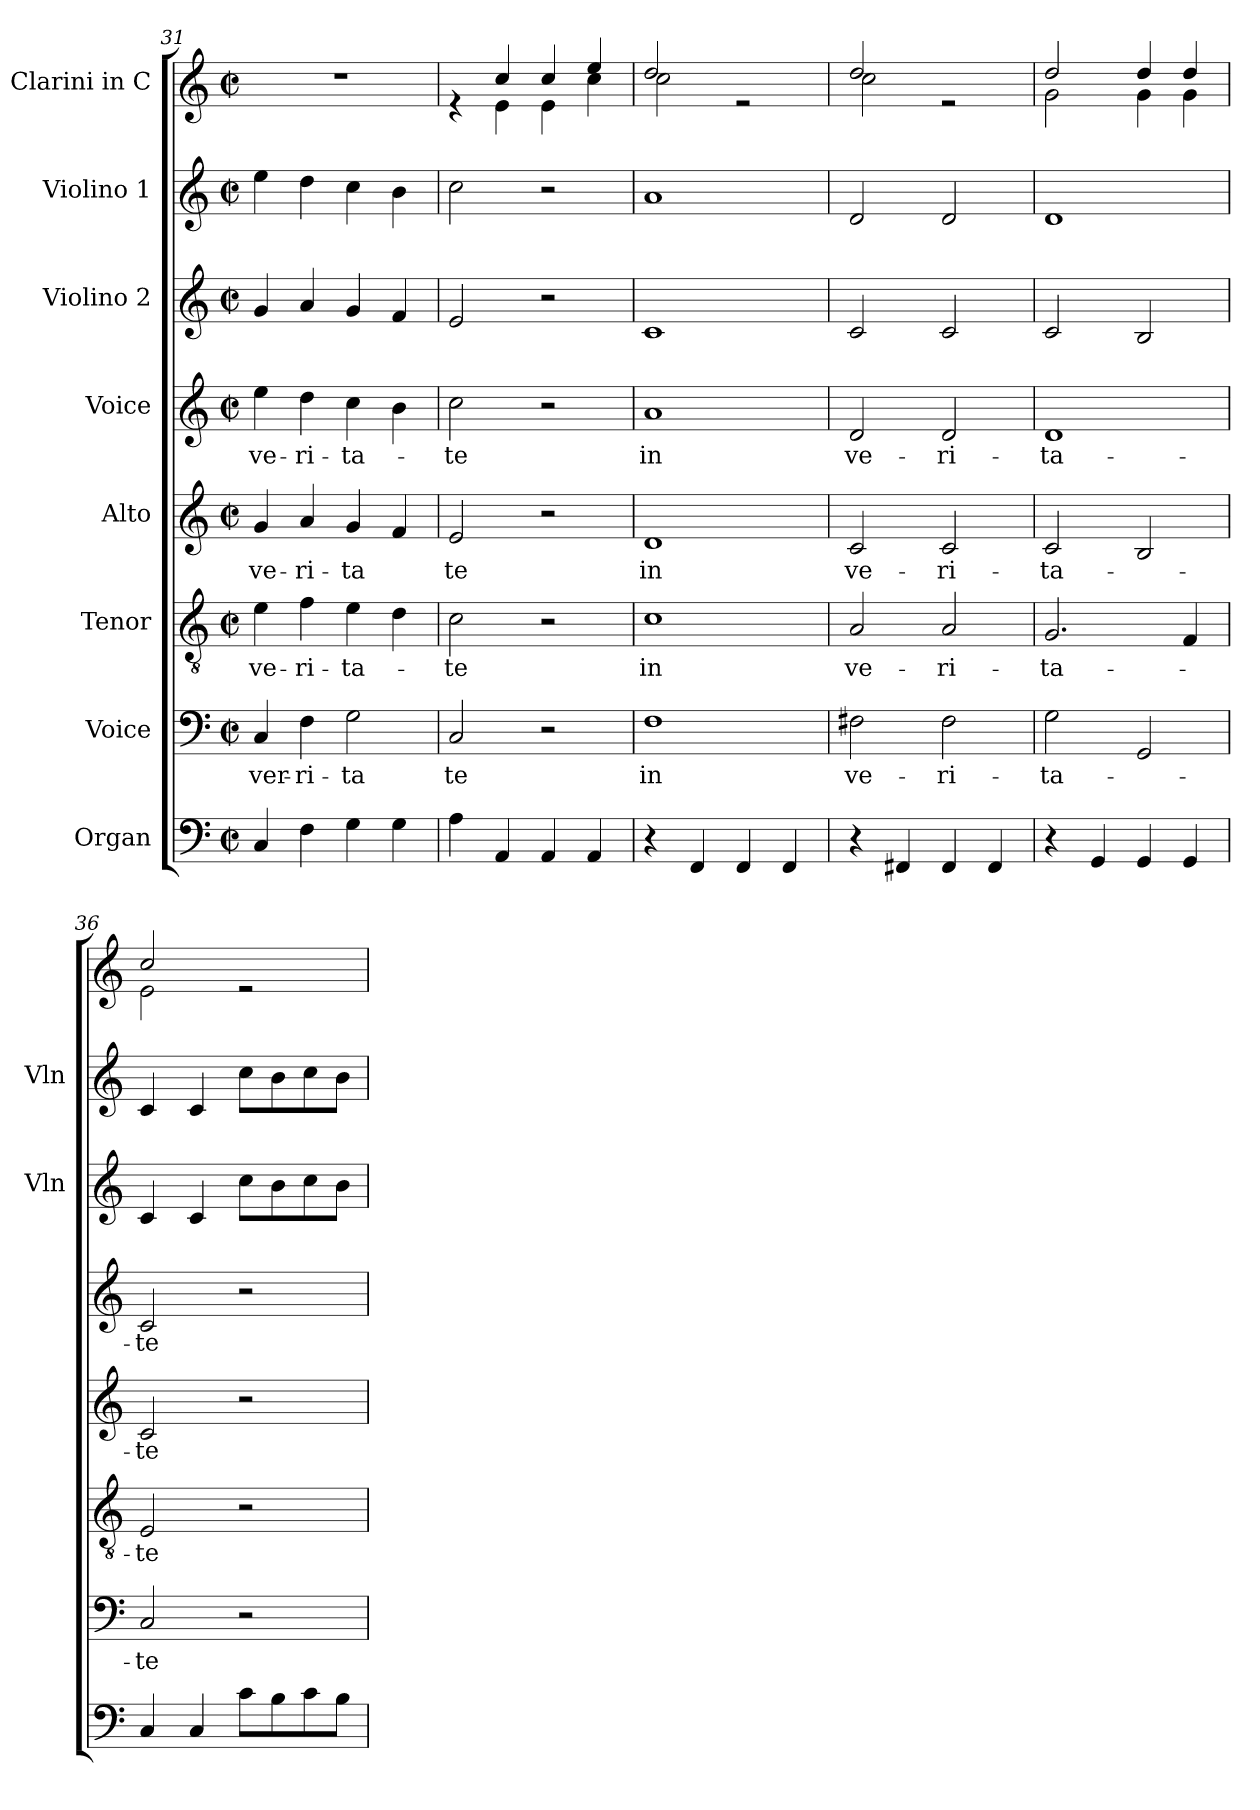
**kern	**kern	**text	**kern	**text	**kern	**text	**kern	**text	**kern	**kern	**kern
*part8	*part7	*part7	*part6	*part6	*part5	*part5	*part4	*part4	*part3	*part2	*part1
*staff8	*staff7	*staff7	*staff6	*staff6	*staff5	*staff5	*staff4	*staff4	*staff3	*staff2	*staff1
*I"Organ	*I"Voice	*	*I"Tenor	*	*I"Alto	*	*I"Voice	*	*I"Violino 2	*I"Violino 1	*I"Clarini  in C
*	*	*	*	*	*	*	*	*	*I'Vln	*I'Vln	*
*clefF4	*clefF4	*	*clefGv2	*	*clefG2	*	*clefG2	*	*clefG2	*clefG2	*clefG2
*k[]	*k[]	*	*k[]	*	*k[]	*	*k[]	*	*k[]	*k[]	*k[]
*M2/2	*M2/2	*	*M2/2	*	*M2/2	*	*M2/2	*	*M2/2	*M2/2	*M2/2
*met(c|)	*met(c|)	*	*met(c|)	*	*met(c|)	*	*met(c|)	*	*met(c|)	*met(c|)	*met(c|)
=31	=31	=31	=31	=31	=31	=31	=31	=31	=31	=31	=31
!	!	!LO:LY:b	!	!LO:LY:b	!	!LO:LY:b	!	!LO:LY:b	!	!	!
4C/	4C/	ver-	4e\	ve-	4g/	ve-	4ee\	ve-	4g/	4ee\	1r
!	!	!LO:LY:b	!	!LO:LY:b	!	!LO:LY:b	!	!LO:LY:b	!	!	!
4F\	4F\	-ri-	4f\	-ri-	4a/	-ri-	4dd\	-ri-	4a/	4dd\	.
!	!	!LO:LY:b	!	!LO:LY:b	!	!LO:LY:b	!	!LO:LY:b	!	!	!
4G\	2G\	-ta	4e\	-ta-	4g/	-ta	4cc\	-ta-	4g/	4cc\	.
4G\	.	.	4d\	.	4f/	.	4b\	.	4f/	4b\	.
!!LO:PB:g=z
=32	=32	=32	=32	=32	=32	=32	=32	=32	=32	=32	=32
!	!	!LO:LY:b	!	!LO:LY:b	!	!LO:LY:b	!	!LO:LY:b	!	!	!
*	*	*	*	*	*	*	*	*	*	*	*^
4A\	2C/	te	2c\	te	2e/	te	2cc\	-te	2e/	2cc\	4re	4ryy
4AA/	.	.	.	.	.	.	.	.	.	.	4cc/	4e\
4AA/	2r	.	2r	.	2r	.	2r	.	2r	2r	4cc/	4e\
4AA/	.	.	.	.	.	.	.	.	.	.	4ee/	4cc\
=33	=33	=33	=33	=33	=33	=33	=33	=33	=33	=33	=33	=33
!	!	!LO:LY:b	!	!LO:LY:b	!	!LO:LY:b	!	!LO:LY:b	!	!	!	!
4r	1F	in	1c	in	1d	in	1a	in	1c	1a	2dd/	2cc\
4FF/	.	.	.	.	.	.	.	.	.	.	.	.
4FF/	.	.	.	.	.	.	.	.	.	.	2re	2ryy
4FF/	.	.	.	.	.	.	.	.	.	.	.	.
=34	=34	=34	=34	=34	=34	=34	=34	=34	=34	=34	=34	=34
!	!	!LO:LY:b	!	!LO:LY:b	!	!LO:LY:b	!	!LO:LY:b	!	!	!	!
4r	2F#X\	ve-	2A/	ve-	2c/	ve-	2d/	ve-	2c/	2d/	2dd/	2cc\
4FF#X/	.	.	.	.	.	.	.	.	.	.	.	.
!	!	!LO:LY:b	!	!LO:LY:b	!	!LO:LY:b	!	!LO:LY:b	!	!	!	!
4FF#/	2F#\	-ri-	2A/	-ri-	2c/	-ri-	2d/	-ri-	2c/	2d/	2re	2ryy
4FF#/	.	.	.	.	.	.	.	.	.	.	.	.
=35	=35	=35	=35	=35	=35	=35	=35	=35	=35	=35	=35	=35
!	!	!LO:LY:b	!	!LO:LY:b	!	!LO:LY:b	!	!LO:LY:b	!	!	!	!
4r	2G\	-ta-	2.G/	-ta-	2c/	-ta-	1d	-ta-	2c/	1d	2dd/	2g\
4GG/	.	.	.	.	.	.	.	.	.	.	.	.
4GG/	2GG/	.	.	.	2B/	.	.	.	2B/	.	4dd/	4g\
4GG/	.	.	4F/	.	.	.	.	.	.	.	4dd/	4g\
=36	=36	=36	=36	=36	=36	=36	=36	=36	=36	=36	=36	=36
!	!	!LO:LY:b	!	!LO:LY:b	!	!LO:LY:b	!	!LO:LY:b	!	!	!	!
4C/	2C/	-te	2E/	-te	2c/	-te	2c/	-te	4c/	4c/	2cc/	2e\
4C/	.	.	.	.	.	.	.	.	4c/	4c/	.	.
8c\L	2r	.	2r	.	2r	.	2r	.	8cc\L	8cc\L	2re	2ryy
8B\	.	.	.	.	.	.	.	.	8b\	8b\	.	.
8c\	.	.	.	.	.	.	.	.	8cc\	8cc\	.	.
8B\J	.	.	.	.	.	.	.	.	8b\J	8b\J	.	.
*	*	*	*	*	*	*	*	*	*	*	*v	*v
=	=	=	=	=	=	=	=	=	=	=	=
*-	*-	*-	*-	*-	*-	*-	*-	*-	*-	*-	*-
